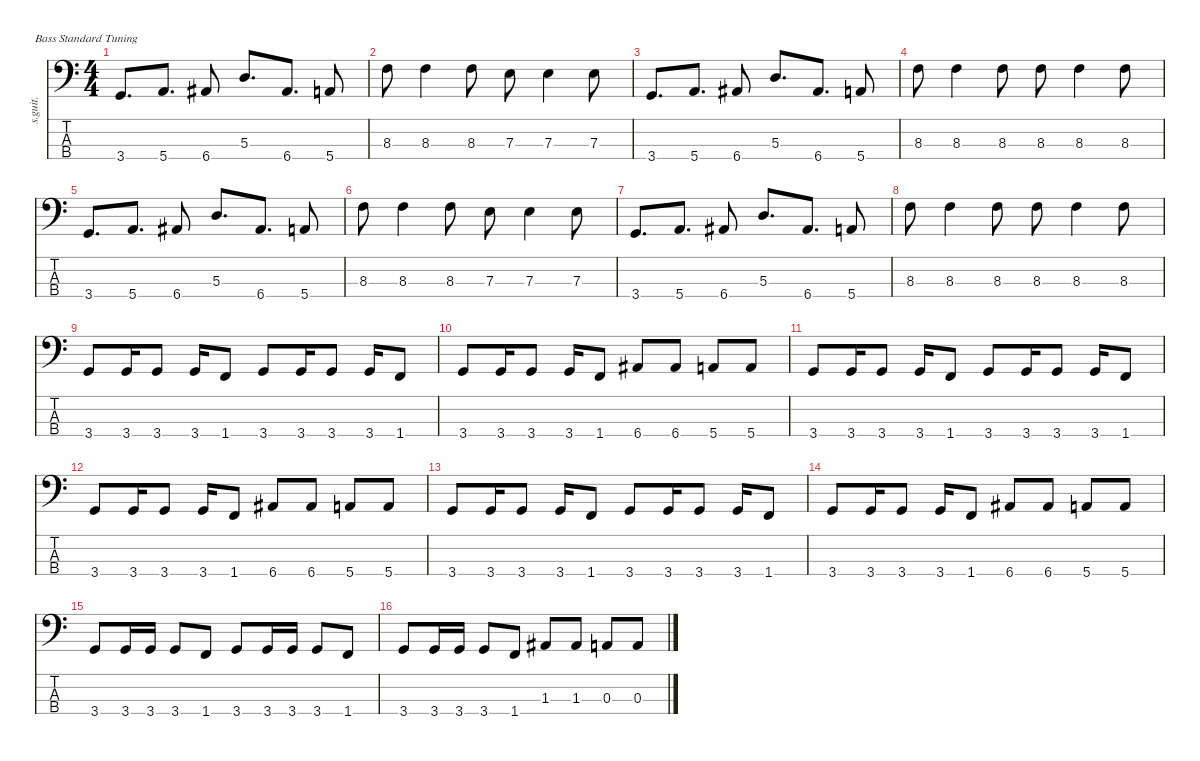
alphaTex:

\defaultSystemsLayout 4
\hideDynamics
\bracketExtendMode nobrackets
\track ("" "s.guit.") {instrument electricbasspick}
\staff {score tabs}
\tuning (G2 D2 A1 E1)
\ts (4 4)
\tempo (150 hide)
\clef f4
\ks c
3.4.8{d dy f} 5.4.8{d} 6.4{acc #}.8 5.3.8{d} 6.4{acc #}.8{d} 5.4.8 |
8.3.8 8.3.4 8.3.8 7.3.8 7.3.4 7.3.8 |
3.4.8{d} 5.4.8{d} 6.4{acc #}.8 5.3.8{d} 6.4{acc #}.8{d} 5.4.8 |
8.3.8 8.3.4 8.3.8 8.3.8 8.3.4 8.3.8 |
3.4.8{d} 5.4.8{d} 6.4{acc #}.8 5.3.8{d} 6.4{acc #}.8{d} 5.4.8 |
8.3.8 8.3.4 8.3.8 7.3.8 7.3.4 7.3.8 |
3.4.8{d} 5.4.8{d} 6.4{acc #}.8 5.3.8{d} 6.4{acc #}.8{d} 5.4.8 |
8.3.8 8.3.4 8.3.8 8.3.8 8.3.4 8.3.8 |
3.4.8 3.4.16 3.4.8 3.4.16 1.4.8 3.4.8 3.4.16 3.4.8 3.4.16 1.4.8 |
3.4.8 3.4.16 3.4.8 3.4.16 1.4.8 6.4{acc #}.8 6.4{acc #}.8 5.4.8 5.4.8 |
3.4.8 3.4.16 3.4.8 3.4.16 1.4.8 3.4.8 3.4.16 3.4.8 3.4.16 1.4.8 |
3.4.8 3.4.16 3.4.8 3.4.16 1.4.8 6.4{acc #}.8 6.4{acc #}.8 5.4.8 5.4.8 |
3.4.8 3.4.16 3.4.8 3.4.16 1.4.8 3.4.8 3.4.16 3.4.8 3.4.16 1.4.8 |
3.4.8 3.4.16 3.4.8 3.4.16 1.4.8 6.4{acc #}.8 6.4{acc #}.8 5.4.8 5.4.8 |
3.4.8 3.4.16 3.4.16 3.4.8 1.4.8 3.4.8 3.4.16 3.4.16 3.4.8 1.4.8 |
3.4.8 3.4.16 3.4.16 3.4.8 1.4.8 1.3{acc #}.8 1.3{acc #}.8 0.3.8 0.3.8
